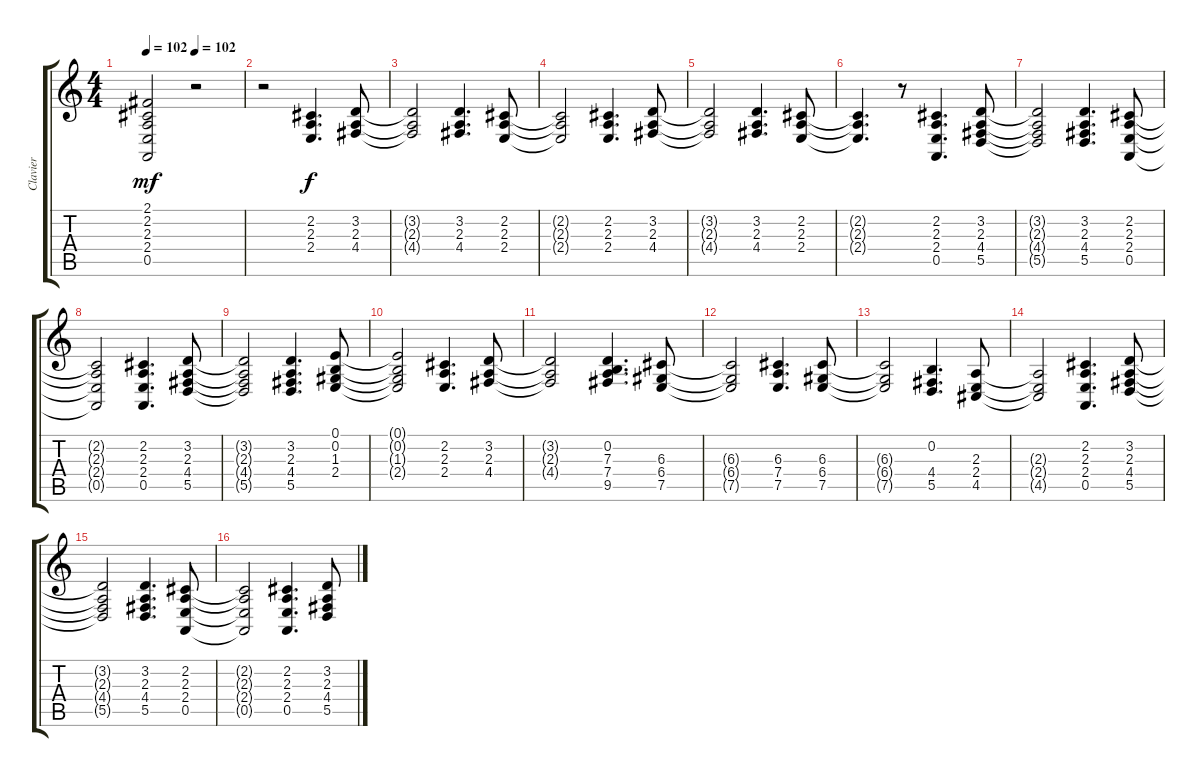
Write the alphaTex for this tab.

\track ("Clavier" "Clavier") {instrument honkytonkpiano}
\staff {score tabs}
\tuning (E4 B3 G3 D3 A2 E2) {hide}
\ts (4 4)
\tempo 102
\tempo (102 0.5)
\clef g2
\ks c
(2.1{t} 2.2{t} 2.3{t} 2.4{t} 0.5{t}).2{dy mf} r.2 |
r.2 (2.2 2.3 2.4).4{d dy f} (3.2 2.3 4.4).8 |
(3.2{t} 2.3{t} 4.4{t}).2 (3.2 2.3 4.4).4{d} (2.2 2.3 2.4).8 |
(2.2{t} 2.3{t} 2.4{t}).2 (2.2 2.3 2.4).4{d} (3.2 2.3 4.4).8 |
(3.2{t} 2.3{t} 4.4{t}).2 (3.2 2.3 4.4).4{d} (2.2 2.3 2.4).8 |
(2.2{t} 2.3{t} 2.4{t}).4{d} r.8 (2.2 2.3 2.4 0.5).4{d} (3.2 2.3 4.4 5.5).8 |
(3.2{t} 2.3{t} 4.4{t} 5.5{t}).2 (3.2 2.3 4.4 5.5).4{d} (2.2 2.3 2.4 0.5).8 |
(2.2{t} 2.3{t} 2.4{t} 0.5{t}).2 (2.2 2.3 2.4 0.5).4{d} (3.2 2.3 4.4 5.5).8 |
(3.2{t} 2.3{t} 4.4{t} 5.5{t}).2 (3.2 2.3 4.4 5.5).4{d} (0.1 0.2 1.3 2.4).8 |
(0.1{t} 0.2{t} 1.3{t} 2.4{t}).2 (2.2 2.3 2.4).4{d} (3.2 2.3 4.4).8 |
(3.2{t} 2.3{t} 4.4{t}).2 (0.2 7.3 7.4 9.5).4{d} (6.3 6.4 7.5).8 |
(6.3{t} 6.4{t} 7.5{t}).2 (6.3 7.4 7.5).4{d} (6.3 6.4 7.5).8 |
(6.3{t} 6.4{t} 7.5{t}).2 (0.2 4.4 5.5).4{d} (2.3 2.4 4.5).8 |
(2.3{t} 2.4{t} 4.5{t}).2 (2.2 2.3 2.4 0.5).4{d} (3.2 2.3 4.4 5.5).8 |
(3.2{t} 2.3{t} 4.4{t} 5.5{t}).2 (3.2 2.3 4.4 5.5).4{d} (2.2 2.3 2.4 0.5).8 |
(2.2{t} 2.3{t} 2.4{t} 0.5{t}).2 (2.2 2.3 2.4 0.5).4{d} (3.2 2.3 4.4 5.5).8
